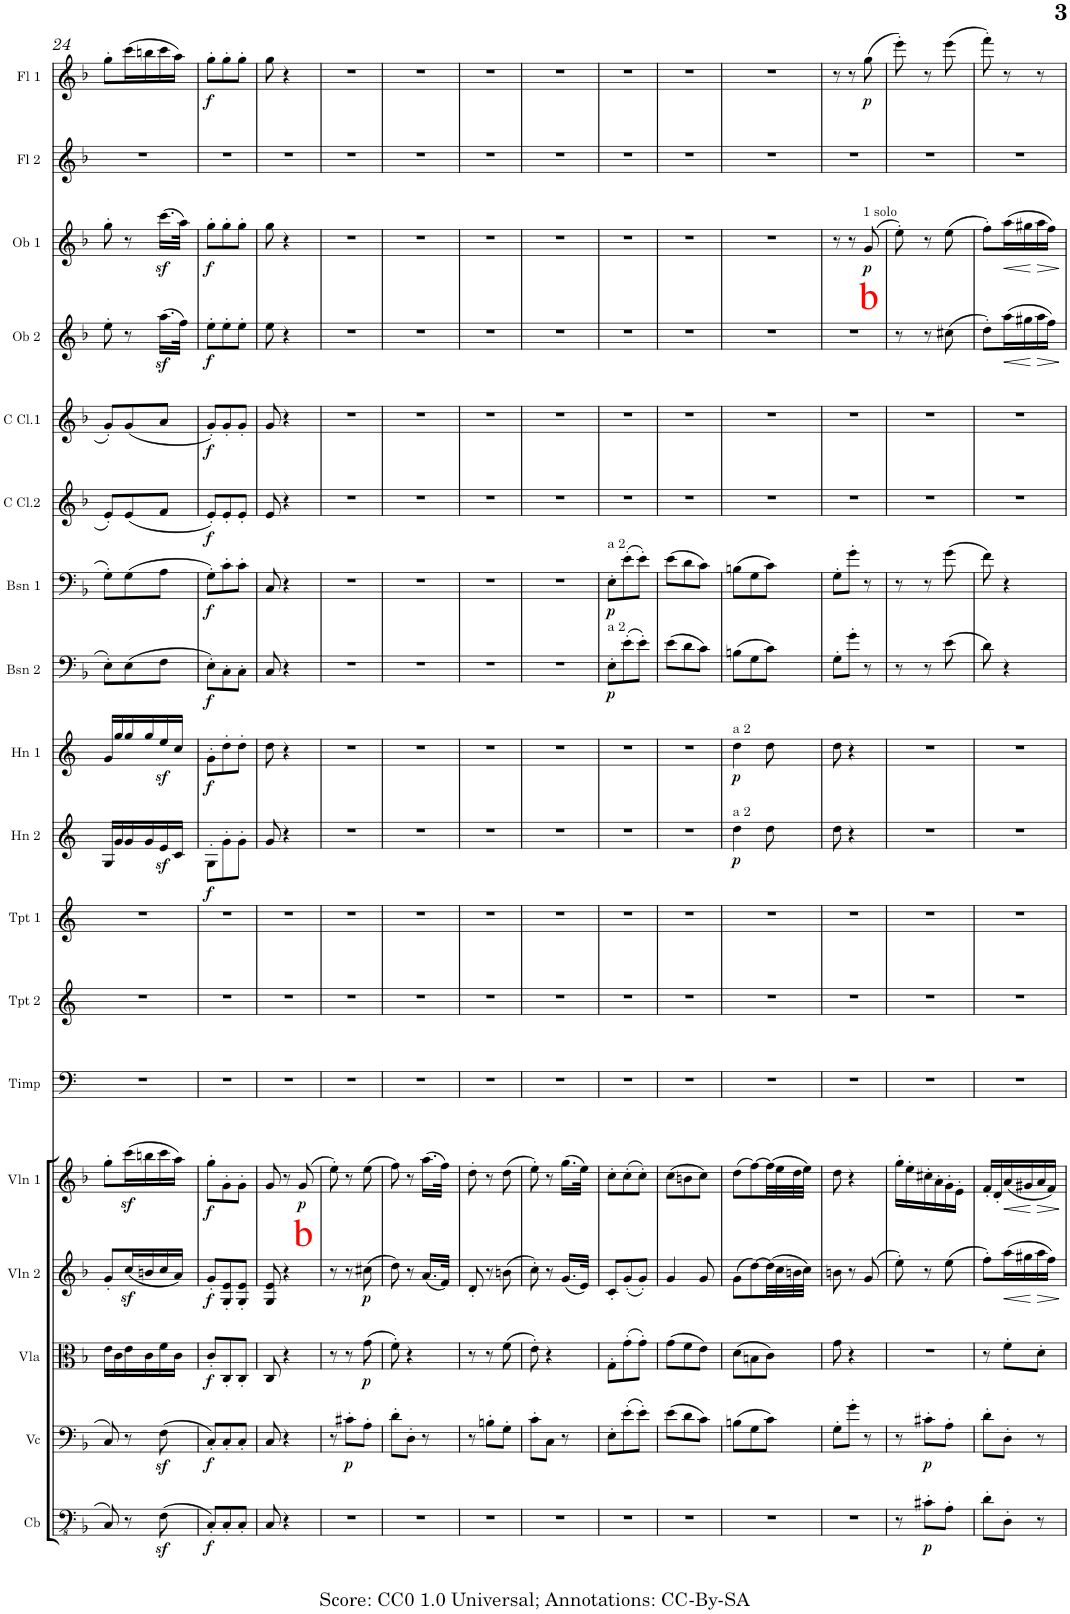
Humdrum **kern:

**kern	**dynam	**kern	**dynam	**kern	**dynam	**kern	**dynam	**kern	**text	**dynam	**kern	**kern	**kern	**kern	**dynam	**kern	**dynam	**kern	**dynam	**kern	**dynam	**kern	**dynam	**kern	**dynam	**kern	**dynam	**kern	**text	**dynam	**kern	**kern	**dynam
*part18	*part18	*part17	*part17	*part16	*part16	*part15	*part15	*part14	*part14	*part14	*part13	*part12	*part11	*part10	*part10	*part9	*part9	*part8	*part8	*part7	*part7	*part6	*part6	*part5	*part5	*part4	*part4	*part3	*part3	*part3	*part2	*part1	*part1
*staff18	*staff18	*staff17	*staff17	*staff16	*staff16	*staff15	*staff15	*staff14	*staff14	*staff14	*staff13	*staff12	*staff11	*staff10	*staff10	*staff9	*staff9	*staff8	*staff8	*staff7	*staff7	*staff6	*staff6	*staff5	*staff5	*staff4	*staff4	*staff3	*staff3	*staff3	*staff2	*staff1	*staff1
*I"Contrabass	*	*I"Violoncello	*	*I"Viola	*	*I"Violin 2	*	*I"Violin 1	*	*	*I"Timpani	*I"C Trumpet 2	*I"C Trumpet 1	*I"F Horn 2	*	*I"F Horn 1	*	*I"Bassoon 2	*	*I"Bassoon 1	*	*I"C Clarinet 2	*	*I"C Clarinet 1	*	*I"Oboe 2	*	*I"Oboe 1	*	*	*I"Flute 2	*I"Flute 1	*
*I'Cb	*	*I'Vc	*	*I'Vla	*	*I'Vln 2	*	*I'Vln 1	*	*	*I'Timp	*I'Tpt 2	*I'Tpt 1	*I'Hn 2	*	*I'Hn 1	*	*I'Bsn 2	*	*I'Bsn 1	*	*I'C Cl.2	*	*I'C Cl.1	*	*I'Ob 2	*	*I'Ob 1	*	*	*I'Fl 2	*I'Fl 1	*
!!LO:PB:g=z
*clefFv4	*	*clefF4	*	*clefC3	*	*clefG2	*	*clefG2	*	*	*clefF4	*clefG2	*clefG2	*clefG2	*	*clefG2	*	*clefF4	*	*clefF4	*	*clefG2	*	*clefG2	*	*clefG2	*	*clefG2	*	*	*clefG2	*clefG2	*
*	*	*	*	*	*	*	*	*	*	*	*	*	*	*Trd4c7	*	*Trd4c7	*	*	*	*	*	*Trd1c2	*	*Trd1c2	*	*	*	*	*	*	*	*	*
*k[b-]	*	*k[b-]	*	*k[b-]	*	*k[b-]	*	*k[b-]	*	*	*k[]	*k[]	*k[]	*k[]	*	*k[]	*	*k[b-]	*	*k[b-]	*	*k[b-]	*	*k[b-]	*	*k[b-]	*	*k[b-]	*	*	*k[b-]	*k[b-]	*
*F:	*	*F:	*	*F:	*	*F:	*	*F:	*	*	*	*	*	*	*	*	*	*F:	*	*F:	*	*F:	*	*F:	*	*F:	*	*F:	*	*	*F:	*F:	*
*M3/8	*	*M3/8	*	*M3/8	*	*M3/8	*	*M3/8	*	*	*M3/8	*M3/8	*M3/8	*M3/8	*	*M3/8	*	*M3/8	*	*M3/8	*	*M3/8	*	*M3/8	*	*M3/8	*	*M3/8	*	*	*M3/8	*M3/8	*
=24	=24	=24	=24	=24	=24	=24	=24	=24	=24	=24	=24	=24	=24	=24	=24	=24	=24	=24	=24	=24	=24	=24	=24	=24	=24	=24	=24	=24	=24	=24	=24	=24	=24
8CC/	.	8C/	.	16e\LL	.	8g'/L	.	8gg'\L	.	.	4.r	4.r	4.r	16G/LL	.	16g/LL	.	8E'\L	.	8G'\L	.	8e'/L	.	8g'/L	.	8ee'\	.	8gg'\	.	.	4.r	8gg'\L	.
.	.	.	.	16c\	.	.	.	.	.	.	.	.	.	16g/	.	16gg/	.	.	.	.	.	.	.	.	.	.	.	.	.	.	.	.	.
8r	.	8r	.	16e\	.	(16ccz</L	.	(16cccz<\L	.	.	.	.	.	16g/	.	16gg/	.	(8E\	.	(8G\	.	(8e/	.	(8g/	.	8r	.	8r	.	.	.	(16ccc\L	.
.	.	.	.	16c\	.	16bn/	.	16bbn\	.	.	.	.	.	16g/	.	16gg/	.	.	.	.	.	.	.	.	.	.	.	.	.	.	.	16bbn\	.
(8FFz<\	.	(8Fz<\	.	16f\	.	16cc/	.	16ccc\	.	.	.	.	.	16ez</	.	16eez</	.	8F\J	.	8A\J	.	8f/J	.	8a/J	.	(16.aaz<\LL	.	(16.cccz<\LL	.	.	.	16ccc\	.
.	.	.	.	16c\JJ	.	16a/JJ)	.	16aa\JJ)	.	.	.	.	.	16c/JJ	.	16cc/JJ	.	.	.	.	.	.	.	.	.	.	.	.	.	.	.	16aa\JJ)	.
.	.	.	.	.	.	.	.	.	.	.	.	.	.	.	.	.	.	.	.	.	.	.	.	.	.	32ff\JJk)	.	32aa\JJk)	.	.	.	.	.
=25	=25	=25	=25	=25	=25	=25	=25	=25	=25	=25	=25	=25	=25	=25	=25	=25	=25	=25	=25	=25	=25	=25	=25	=25	=25	=25	=25	=25	=25	=25	=25	=25	=25
!	!LO:DY:b	!	!LO:DY:b	!	!LO:DY:b	!	!LO:DY:b	!	!	!LO:DY:b	!	!	!	!	!LO:DY:b	!	!LO:DY:b	!	!LO:DY:b	!	!LO:DY:b	!	!LO:DY:b	!	!LO:DY:b	!	!LO:DY:b	!	!	!LO:DY:b	!	!	!LO:DY:b
8CC'/L)	f	8C'/L)	f	8c'/L	f	8g'/L	f	8gg'\L	.	f	4.r	4.r	4.r	8G'\L	f	8g'\L	f	8E'\L)	f	8G'\L)	f	8e'/L)	f	8g'/L)	f	8ee'\L	f	8gg'\L	.	f	4.r	8gg'\L	f
8CC'/	.	8C'/	.	8C'/	.	8G/' 8e/'	.	8g'\	.	.	.	.	.	8g'\	.	8dd'\	.	8C'\	.	8c'\	.	8e'/	.	8g'/	.	8ee'\	.	8gg'\	.	.	.	8gg'\	.
8CC'/J	.	8C'/J	.	8C'/J	.	8G/' 8e/'J	.	8g'\J	.	.	.	.	.	8g'\J	.	8dd'\J	.	8C'\J	.	8c'\J	.	8e'/J	.	8g'/J	.	8ee'\J	.	8gg'\J	.	.	.	8gg'\J	.
=26	=26	=26	=26	=26	=26	=26	=26	=26	=26	=26	=26	=26	=26	=26	=26	=26	=26	=26	=26	=26	=26	=26	=26	=26	=26	=26	=26	=26	=26	=26	=26	=26	=26
8CC/	.	8C/	.	8C/	.	8G/ 8e/	.	8g/	.	.	4.r	4.r	4.r	8g/	.	8dd\	.	8C/	.	8C/	.	8e/	.	8g/	.	8ee\	.	8gg\	.	.	4.r	8gg\	.
4r	.	4r	.	4r	.	4r	.	8r	.	.	.	.	.	4r	.	4r	.	4r	.	4r	.	4r	.	4r	.	4r	.	4r	.	.	.	4r	.
!	!	!	!	!	!	!	!	!	!LO:LY:b:color=#FF0000	!LO:DY:b	!	!	!	!	!	!	!	!	!	!	!	!	!	!	!	!	!	!	!	!	!	!	!
.	.	.	.	.	.	.	.	(8g/	b	p	.	.	.	.	.	.	.	.	.	.	.	.	.	.	.	.	.	.	.	.	.	.	.
=27	=27	=27	=27	=27	=27	=27	=27	=27	=27	=27	=27	=27	=27	=27	=27	=27	=27	=27	=27	=27	=27	=27	=27	=27	=27	=27	=27	=27	=27	=27	=27	=27	=27
4.r	.	8r	.	8r	.	8r	.	8ee'\)	.	.	4.r	4.r	4.r	4.r	.	4.r	.	4.r	.	4.r	.	4.r	.	4.r	.	4.r	.	4.r	.	.	4.r	4.r	.
!	!	!	!LO:DY:b	!	!	!	!	!	!	!	!	!	!	!	!	!	!	!	!	!	!	!	!	!	!	!	!	!	!	!	!	!	!
.	.	8c#X'\L	p	8r	.	8r	.	8r	.	.	.	.	.	.	.	.	.	.	.	.	.	.	.	.	.	.	.	.	.	.	.	.	.
!	!	!	!	!	!LO:DY:b	!	!LO:DY:b	!	!	!	!	!	!	!	!	!	!	!	!	!	!	!	!	!	!	!	!	!	!	!	!	!	!
.	.	8A'\J	.	(8g\	p	(8cc#X\	p	(8ee\	.	.	.	.	.	.	.	.	.	.	.	.	.	.	.	.	.	.	.	.	.	.	.	.	.
=28	=28	=28	=28	=28	=28	=28	=28	=28	=28	=28	=28	=28	=28	=28	=28	=28	=28	=28	=28	=28	=28	=28	=28	=28	=28	=28	=28	=28	=28	=28	=28	=28	=28
4.r	.	8d'\L	.	8f'\)	.	8dd\)	.	8ff\)	.	.	4.r	4.r	4.r	4.r	.	4.r	.	4.r	.	4.r	.	4.r	.	4.r	.	4.r	.	4.r	.	.	4.r	4.r	.
.	.	8D'\J	.	4r	.	8r	.	8r	.	.	.	.	.	.	.	.	.	.	.	.	.	.	.	.	.	.	.	.	.	.	.	.	.
.	.	8r	.	.	.	(16.a/LL	.	(16.aa\LL	.	.	.	.	.	.	.	.	.	.	.	.	.	.	.	.	.	.	.	.	.	.	.	.	.
.	.	.	.	.	.	32f/JJk)	.	32ff\JJk)	.	.	.	.	.	.	.	.	.	.	.	.	.	.	.	.	.	.	.	.	.	.	.	.	.
=29	=29	=29	=29	=29	=29	=29	=29	=29	=29	=29	=29	=29	=29	=29	=29	=29	=29	=29	=29	=29	=29	=29	=29	=29	=29	=29	=29	=29	=29	=29	=29	=29	=29
4.r	.	8r	.	8r	.	8d'/	.	8dd'\	.	.	4.r	4.r	4.r	4.r	.	4.r	.	4.r	.	4.r	.	4.r	.	4.r	.	4.r	.	4.r	.	.	4.r	4.r	.
.	.	8Bn'\L	.	8r	.	8r	.	8r	.	.	.	.	.	.	.	.	.	.	.	.	.	.	.	.	.	.	.	.	.	.	.	.	.
.	.	8G'\J	.	(8f\	.	(8bn\	.	(8dd\	.	.	.	.	.	.	.	.	.	.	.	.	.	.	.	.	.	.	.	.	.	.	.	.	.
=30	=30	=30	=30	=30	=30	=30	=30	=30	=30	=30	=30	=30	=30	=30	=30	=30	=30	=30	=30	=30	=30	=30	=30	=30	=30	=30	=30	=30	=30	=30	=30	=30	=30
4.r	.	8c'\L	.	8e'\)	.	8cc'\)	.	8ee'\)	.	.	4.r	4.r	4.r	4.r	.	4.r	.	4.r	.	4.r	.	4.r	.	4.r	.	4.r	.	4.r	.	.	4.r	4.r	.
.	.	8C\J	.	4r	.	8r	.	8r	.	.	.	.	.	.	.	.	.	.	.	.	.	.	.	.	.	.	.	.	.	.	.	.	.
.	.	8r	.	.	.	(16.g/LL	.	(16.gg\LL	.	.	.	.	.	.	.	.	.	.	.	.	.	.	.	.	.	.	.	.	.	.	.	.	.
.	.	.	.	.	.	32e/JJk)	.	32ee\JJk)	.	.	.	.	.	.	.	.	.	.	.	.	.	.	.	.	.	.	.	.	.	.	.	.	.
=31	=31	=31	=31	=31	=31	=31	=31	=31	=31	=31	=31	=31	=31	=31	=31	=31	=31	=31	=31	=31	=31	=31	=31	=31	=31	=31	=31	=31	=31	=31	=31	=31	=31
!	!	!	!	!	!	!	!	!	!	!	!	!	!	!	!	!	!	!	!	!LO:TX:a:t=a 2	!	!	!	!	!	!	!	!	!	!	!	!	!
!	!	!	!	!	!	!	!	!	!	!	!	!	!	!	!	!	!	!LO:TX:a:t=a 2	!	!	!	!	!	!	!	!	!	!	!	!	!	!	!
!	!	!	!	!	!	!	!	!	!	!	!	!	!	!	!	!	!	!	!LO:DY:b	!	!LO:DY:b	!	!	!	!	!	!	!	!	!	!	!	!
4.r	.	8E'\L	.	8G'\L	.	8c'/L	.	8cc'\L	.	.	4.r	4.r	4.r	4.r	.	4.r	.	8E'\L	p	8E'\L	p	4.r	.	4.r	.	4.r	.	4.r	.	.	4.r	4.r	.
.	.	(8e'\	.	(8g'\	.	(8g'/	.	(8cc'\	.	.	.	.	.	.	.	.	.	(8e'\	.	(8e'\	.	.	.	.	.	.	.	.	.	.	.	.	.
.	.	8e'\J)	.	8g'\J)	.	8g'/J)	.	8cc'\J)	.	.	.	.	.	.	.	.	.	8e'\J)	.	8e'\J)	.	.	.	.	.	.	.	.	.	.	.	.	.
=32	=32	=32	=32	=32	=32	=32	=32	=32	=32	=32	=32	=32	=32	=32	=32	=32	=32	=32	=32	=32	=32	=32	=32	=32	=32	=32	=32	=32	=32	=32	=32	=32	=32
4.r	.	(8e\L	.	(8g\L	.	4g/	.	(8cc\L	.	.	4.r	4.r	4.r	4.r	.	4.r	.	(8e\L	.	(8e\L	.	4.r	.	4.r	.	4.r	.	4.r	.	.	4.r	4.r	.
.	.	8d\	.	8f\	.	.	.	8bn\	.	.	.	.	.	.	.	.	.	8d\	.	8d\	.	.	.	.	.	.	.	.	.	.	.	.	.
.	.	8c\J)	.	8e\J)	.	8g/	.	8cc\J)	.	.	.	.	.	.	.	.	.	8c\J)	.	8c\J)	.	.	.	.	.	.	.	.	.	.	.	.	.
=33	=33	=33	=33	=33	=33	=33	=33	=33	=33	=33	=33	=33	=33	=33	=33	=33	=33	=33	=33	=33	=33	=33	=33	=33	=33	=33	=33	=33	=33	=33	=33	=33	=33
!	!	!	!	!	!	!	!	!	!	!	!	!	!	!	!	!LO:TX:a:t=a 2	!	!	!	!	!	!	!	!	!	!	!	!	!	!	!	!	!
!	!	!	!	!	!	!	!	!	!	!	!	!	!	!LO:TX:a:t=a 2	!	!	!	!	!	!	!	!	!	!	!	!	!	!	!	!	!	!	!
!	!	!	!	!	!	!	!	!	!	!	!	!	!	!	!LO:DY:b	!	!LO:DY:b	!	!	!	!	!	!	!	!	!	!	!	!	!	!	!	!
4.r	.	(8Bn\L	.	(8d\L	.	(8g\L	.	(8dd\L	.	.	4.r	4.r	4.r	4dd\	p	4dd\	p	(8Bn\L	.	(8Bn\L	.	4.r	.	4.r	.	4.r	.	4.r	.	.	4.r	4.r	.
.	.	8G\	.	8Bn\	.	[8dd\)	.	[8ff\)	.	.	.	.	.	.	.	.	.	8G\	.	8G\	.	.	.	.	.	.	.	.	.	.	.	.	.
.	.	8c\J)	.	8c\J)	.	(32dd\LL]	.	(32ff\LL]	.	.	.	.	.	8dd\	.	8dd\	.	8c\J)	.	8c\J)	.	.	.	.	.	.	.	.	.	.	.	.	.
.	.	.	.	.	.	32cc\	.	32ee\	.	.	.	.	.	.	.	.	.	.	.	.	.	.	.	.	.	.	.	.	.	.	.	.	.
.	.	.	.	.	.	32bn\	.	32dd\	.	.	.	.	.	.	.	.	.	.	.	.	.	.	.	.	.	.	.	.	.	.	.	.	.
.	.	.	.	.	.	32cc\JJJ)	.	32ee\JJJ)	.	.	.	.	.	.	.	.	.	.	.	.	.	.	.	.	.	.	.	.	.	.	.	.	.
=34	=34	=34	=34	=34	=34	=34	=34	=34	=34	=34	=34	=34	=34	=34	=34	=34	=34	=34	=34	=34	=34	=34	=34	=34	=34	=34	=34	=34	=34	=34	=34	=34	=34
4.r	.	8G'\L	.	8g\	.	8bn\	.	8dd\	.	.	4.r	4.r	4.r	8dd\	.	8dd\	.	8G'\L	.	8G'\L	.	4.r	.	4.r	.	4.r	.	8r	.	.	4.r	8r	.
.	.	8g'\J	.	4r	.	8r	.	4r	.	.	.	.	.	4r	.	4r	.	8g'\J	.	8g'\J	.	.	.	.	.	.	.	8r	.	.	.	8r	.
!	!	!	!	!	!	!	!	!	!	!	!	!	!	!	!	!	!	!	!	!	!	!	!	!	!	!	!	!LO:TX:a:t=1 solo	!	!	!	!	!
!	!	!	!	!	!	!	!	!	!	!	!	!	!	!	!	!	!	!	!	!	!	!	!	!	!	!	!	!	!LO:LY:b:color=#FF0000	!LO:DY:b	!	!	!LO:DY:b
.	.	8r	.	.	.	(8g/	.	.	.	.	.	.	.	.	.	.	.	8r	.	8r	.	.	.	.	.	.	.	(8g/	b	p	.	(8gg\	p
=35	=35	=35	=35	=35	=35	=35	=35	=35	=35	=35	=35	=35	=35	=35	=35	=35	=35	=35	=35	=35	=35	=35	=35	=35	=35	=35	=35	=35	=35	=35	=35	=35	=35
8r	.	8r	.	4.r	.	8ee'\)	.	16gg'\LL	.	.	4.r	4.r	4.r	4.r	.	4.r	.	8r	.	8r	.	4.r	.	4.r	.	8r	.	8ee'\)	.	.	4.r	8eee'\)	.
.	.	.	.	.	.	.	.	16ee'\	.	.	.	.	.	.	.	.	.	.	.	.	.	.	.	.	.	.	.	.	.	.	.	.	.
!	!LO:DY:b	!	!LO:DY:b	!	!	!	!	!	!	!	!	!	!	!	!	!	!	!	!	!	!	!	!	!	!	!	!	!	!	!	!	!	!
8C#X'\L	p	8c#X'\L	p	.	.	8r	.	16cc#X'\	.	.	.	.	.	.	.	.	.	8r	.	8r	.	.	.	.	.	8r	.	8r	.	.	.	8r	.
.	.	.	.	.	.	.	.	16a'\	.	.	.	.	.	.	.	.	.	.	.	.	.	.	.	.	.	.	.	.	.	.	.	.	.
8AA'\J	.	8A'\J	.	.	.	(8ee\	.	16g'\	.	.	.	.	.	.	.	.	.	(8e\	.	(8g\	.	.	.	.	.	(8cc#X\	.	(8ee\	.	.	.	(8eee\	.
.	.	.	.	.	.	.	.	16e'\JJ	.	.	.	.	.	.	.	.	.	.	.	.	.	.	.	.	.	.	.	.	.	.	.	.	.
=36	=36	=36	=36	=36	=36	=36	=36	=36	=36	=36	=36	=36	=36	=36	=36	=36	=36	=36	=36	=36	=36	=36	=36	=36	=36	=36	=36	=36	=36	=36	=36	=36	=36
8D'\L	.	8d'\L	.	8r	.	8ff'\L)	.	16f'/LL	.	.	4.r	4.r	4.r	4.r	.	4.r	.	8d\)	.	8f\)	.	4.r	.	4.r	.	8dd'\L)	.	8ff'\L)	.	.	4.r	8fff'\)	.
.	.	.	.	.	.	.	.	16d'/	.	.	.	.	.	.	.	.	.	.	.	.	.	.	.	.	.	.	.	.	.	.	.	.	.
!	!	!	!	!	!	!	!LO:HP:b	!	!	!LO:HP:b	!	!	!	!	!	!	!	!	!	!	!	!	!	!	!	!	!LO:HP:b	!	!	!LO:HP:b	!	!	!
8DD'\J	.	8D'\J	.	8f'\L	.	(16aa\L	<	(16a/	.	<	.	.	.	.	.	.	.	4r	.	4r	.	.	.	.	.	(16aa\L	<	(16aa\L	.	<	.	8r	.
.	.	.	.	.	.	16gg#X\	.	16g#X/	.	.	.	.	.	.	.	.	.	.	.	.	.	.	.	.	.	16gg#X\	.	16gg#X\	.	.	.	.	.
!	!	!	!	!	!	!	!LO:HP:n=1:b	!	!	!LO:HP:n=1:b	!	!	!	!	!	!	!	!	!	!	!	!	!	!	!	!	!LO:HP:n=1:b	!	!	!LO:HP:n=1:b	!	!	!
8r	.	8r	.	8d'\J	.	16aa\	[ >	16a/	.	[ >	.	.	.	.	.	.	.	.	.	.	.	.	.	.	.	16aa\	[ >	16aa\	.	[ >	.	8r	.
.	.	.	.	.	.	16ff\JJ)	.	16f/JJ)	.	.	.	.	.	.	.	.	.	.	.	.	.	.	.	.	.	16ff\JJ)	.	16ff\JJ)	.	.	.	.	.
.	.	.	.	.	.	.	]	.	.	]	.	.	.	.	.	.	.	.	.	.	.	.	.	.	.	.	]	.	.	]	.	.	.
=	=	=	=	=	=	=	=	=	=	=	=	=	=	=	=	=	=	=	=	=	=	=	=	=	=	=	=	=	=	=	=	=	=
*-	*-	*-	*-	*-	*-	*-	*-	*-	*-	*-	*-	*-	*-	*-	*-	*-	*-	*-	*-	*-	*-	*-	*-	*-	*-	*-	*-	*-	*-	*-	*-	*-	*-
